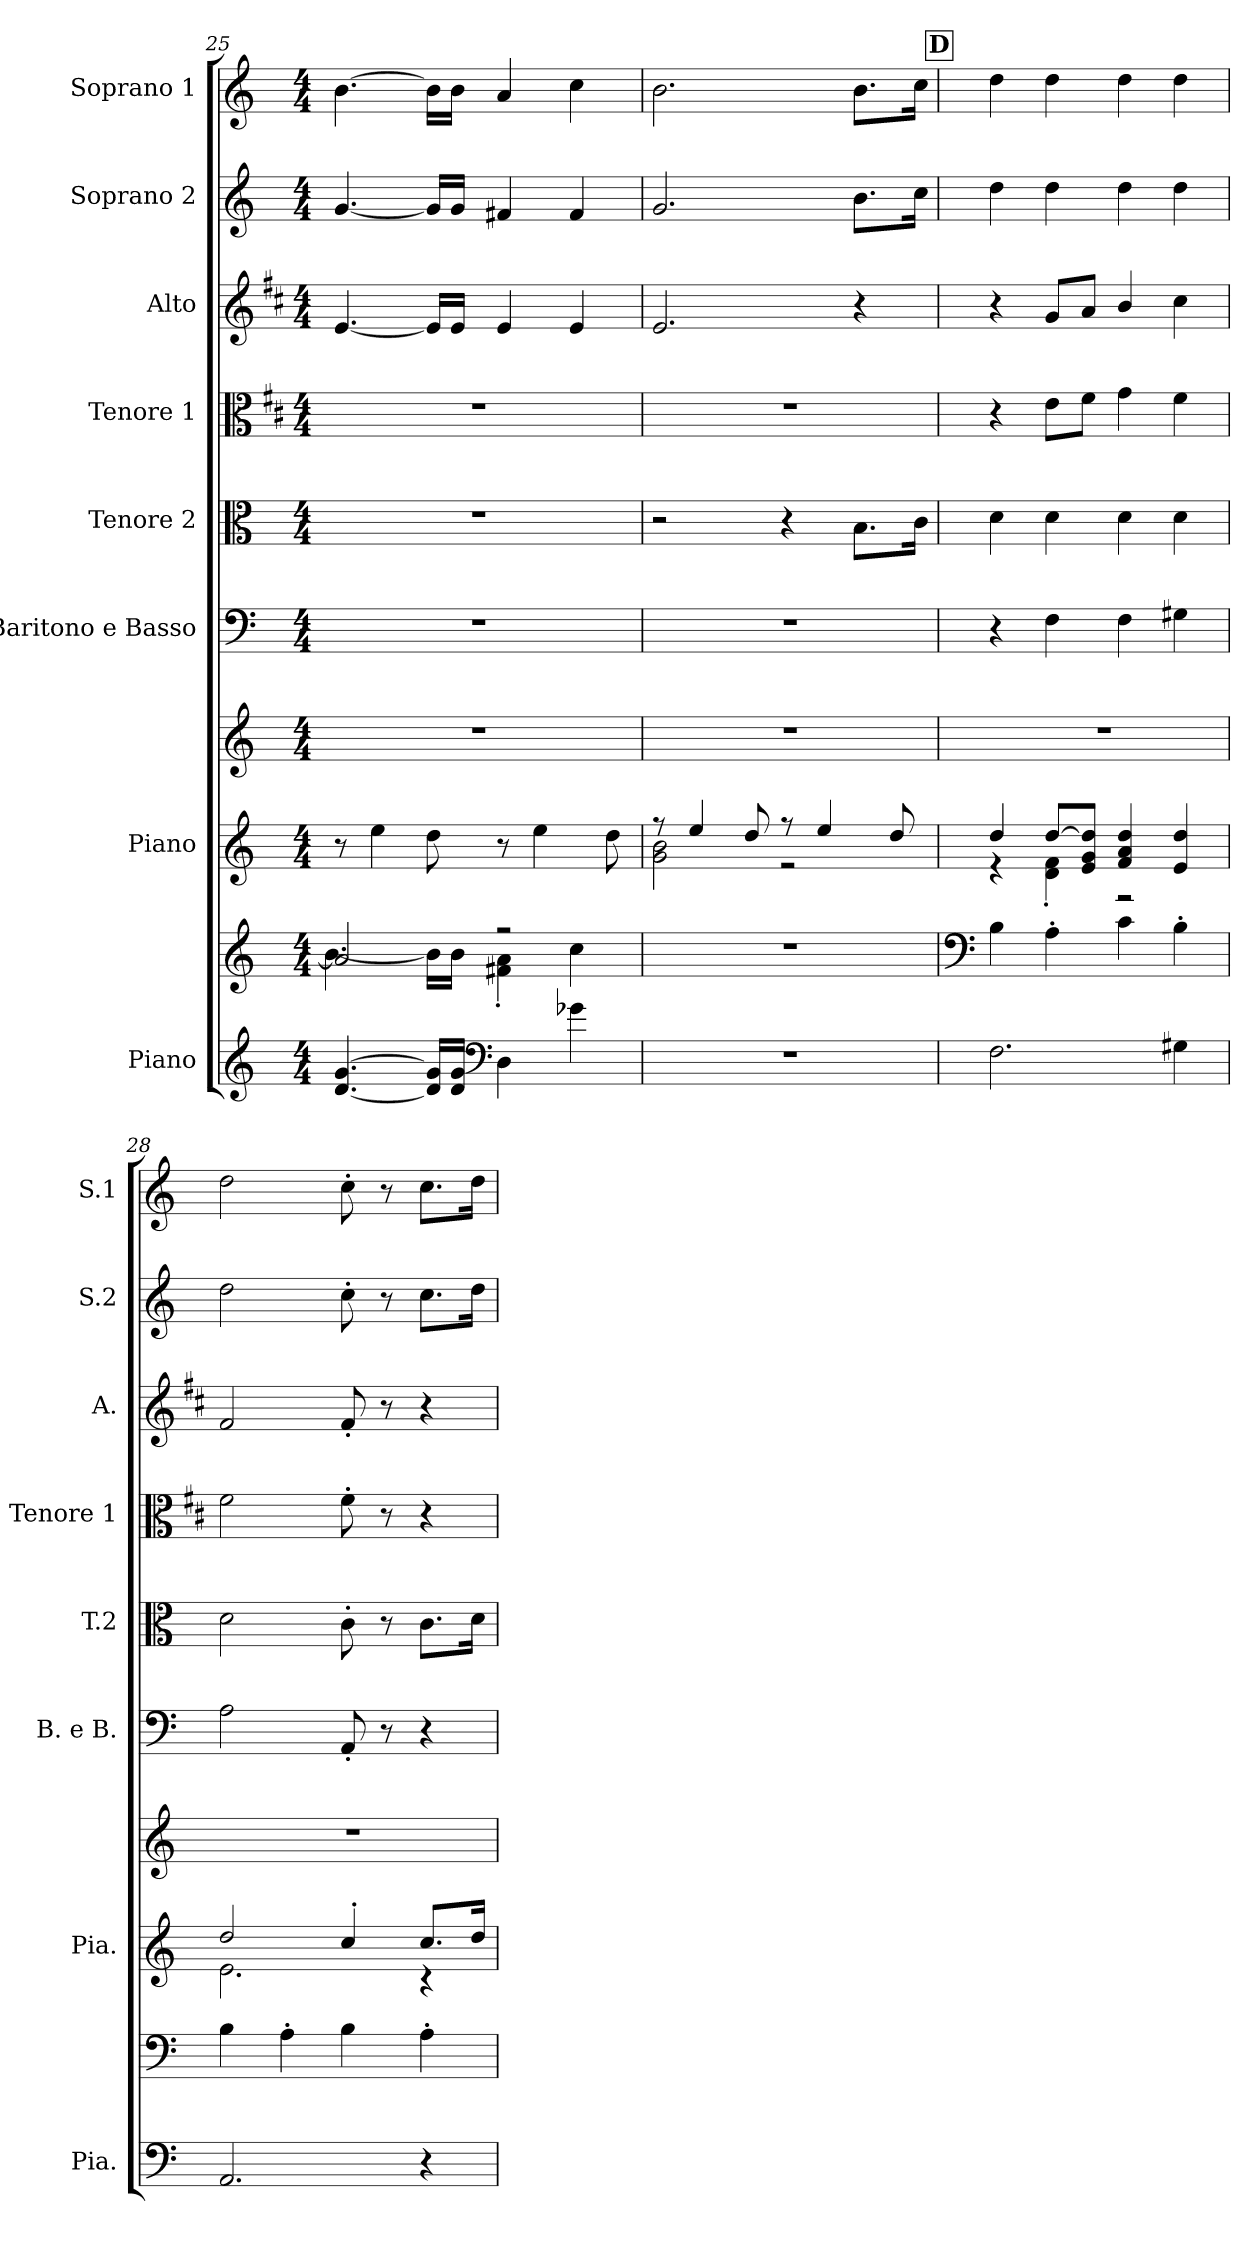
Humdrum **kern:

**kern	**kern	**kern	**kern	**kern	**kern	**kern	**kern	**kern	**kern
*part8	*part8	*part7	*part7	*part6	*part5	*part4	*part3	*part2	*part1
*staff10	*staff9	*staff8	*staff7	*staff6	*staff5	*staff4	*staff3	*staff2	*staff1
*I"Piano	*	*I"Piano	*	*I"Baritono e Basso	*I"Tenore 2	*I"Tenore 1	*I"Alto	*I"Soprano 2	*I"Soprano 1
*I'Pia.	*	*I'Pia.	*	*I'B. e B.	*I'T.2	*I'Tenore 1	*I'A.	*I'S.2	*I'S.1
*clefG2	*clefG2	*clefG2	*clefG2	*clefF4	*clefC3	*clefC3	*clefG2	*clefG2	*clefG2
*	*	*	*	*	*	*ITrd1c2	*ITrd1c2	*	*
*k[]	*k[]	*k[]	*k[]	*k[]	*k[]	*k[]	*k[]	*k[]	*k[]
*M4/4	*M4/4	*M4/4	*M4/4	*M4/4	*M4/4	*M4/4	*M4/4	*M4/4	*M4/4
=25	=25	=25	=25	=25	=25	=25	=25	=25	=25
*	*^	*	*	*	*	*	*	*	*
[4.d/ [4.g/	2a/]	[4.b\	8r	1r	1r	1r	1r	[4.d/	[4.g/	[4.b\
.	.	.	4ee\	.	.	.	.	.	.	.
16d/] 16g/]LL	.	16b\LL]	8dd\	.	.	.	.	16d/LL]	16g/LL]	16b\LL]
16d/ 16g/JJ	.	16b\JJ	.	.	.	.	.	16d/JJ	16g/JJ	16b\JJ
*clefF4	*	*	*	*	*	*	*	*	*	*
4D\	2r	4f#X\' 4a\'	8r	.	.	.	.	4d/	4f#X/	4a/
.	.	.	4ee\	.	.	.	.	.	.	.
4g-X\	.	4cc\	.	.	.	.	.	4d/	4f#/	4cc\
.	.	.	8dd\	.	.	.	.	.	.	.
*	*v	*v	*	*	*	*	*	*	*	*
!!LO:PB:g=z
=26	=26	=26	=26	=26	=26	=26	=26	=26	=26
*	*	*^	*	*	*	*	*	*	*
1r	1r	8r	2g\ 2b\	1r	1r	2r	1r	2.d/	2.g/	2.b\
.	.	4ee/	.	.	.	.	.	.	.	.
.	.	8dd/	.	.	.	.	.	.	.	.
.	.	8r	2r	.	.	4r	.	.	.	.
.	.	4ee/	.	.	.	.	.	.	.	.
.	.	.	.	.	.	8.B\L	.	4r	8.b\L	8.b\L
.	.	8dd/	.	.	.	.	.	.	.	.
.	.	.	.	.	.	16c\Jk	.	.	16cc\Jk	16cc\Jk
!!LO:REH:place=s1:a:B:fs=14:t=D
=27	=27	=27	=27	=27	=27	=27	=27	=27	=27	=27
*	*clefF4	*	*	*	*	*	*	*	*	*
2.F\	4B\	4dd/	4r	1r	4r	4d\	4r	4r	4dd\	4dd\
.	4A'\	[8dd/L	4d\' 4f\'	.	4F\	4d\	8d\L	8f/L	4dd\	4dd\
.	.	8e/ 8g/ 8dd/]J	.	.	.	.	8e\J	8g/J	.	.
.	4c\	4f/ 4a/ 4dd/	2r	.	4F\	4d\	4f\	4a/	4dd\	4dd\
4G#X\	4B'\	4e/ 4dd/	.	.	4G#X\	4d\	4e\	4b\	4dd\	4dd\
=28	=28	=28	=28	=28	=28	=28	=28	=28	=28	=28
2.AA/	4B\	2dd/	2.e\	1r	2A\	2d\	2e\	2e/	2dd\	2dd\
.	4A'\	.	.	.	.	.	.	.	.	.
.	4B\	4cc'/	.	.	8AA'/	8c'\	8e'\	8e'/	8cc'\	8cc'\
.	.	.	.	.	8r	8r	8r	8r	8r	8r
4r	4A'\	8.cc/L	4r	.	4r	8.c\L	4r	4r	8.cc\L	8.cc\L
.	.	16dd/Jk	.	.	.	16d\Jk	.	.	16dd\Jk	16dd\Jk
*	*	*v	*v	*	*	*	*	*	*	*
=	=	=	=	=	=	=	=	=	=
*-	*-	*-	*-	*-	*-	*-	*-	*-	*-
